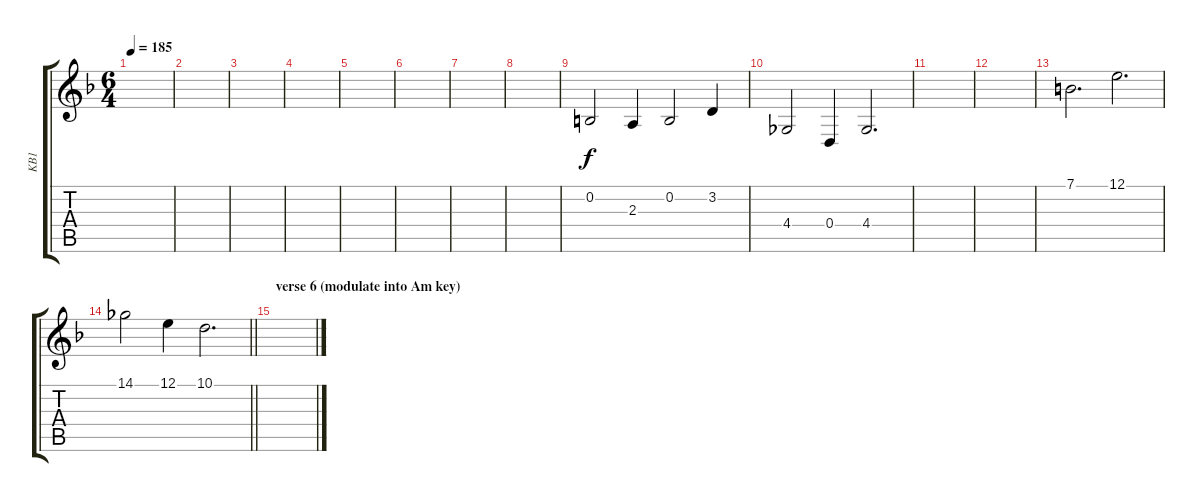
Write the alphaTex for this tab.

\track ("KB1" "KB1") {instrument cello}
\staff {score tabs}
\tuning (E4 B3 G3 D3 A2 E2) {hide}
\ts (6 4)
\tempo 185
\clef g2
\ks dminor
|
|
|
|
|
|
|
|
0.2.2 2.3.4 0.2.2 3.2.4 |
4.4.2 0.4.4 4.4.2{d} |
|
|
7.1.2{d} 12.1.2{d} |
\barLineRight lightlight
14.1.2 12.1.4 10.1.2{d} |
\section ("" "verse 6 (modulate into Am key)")
